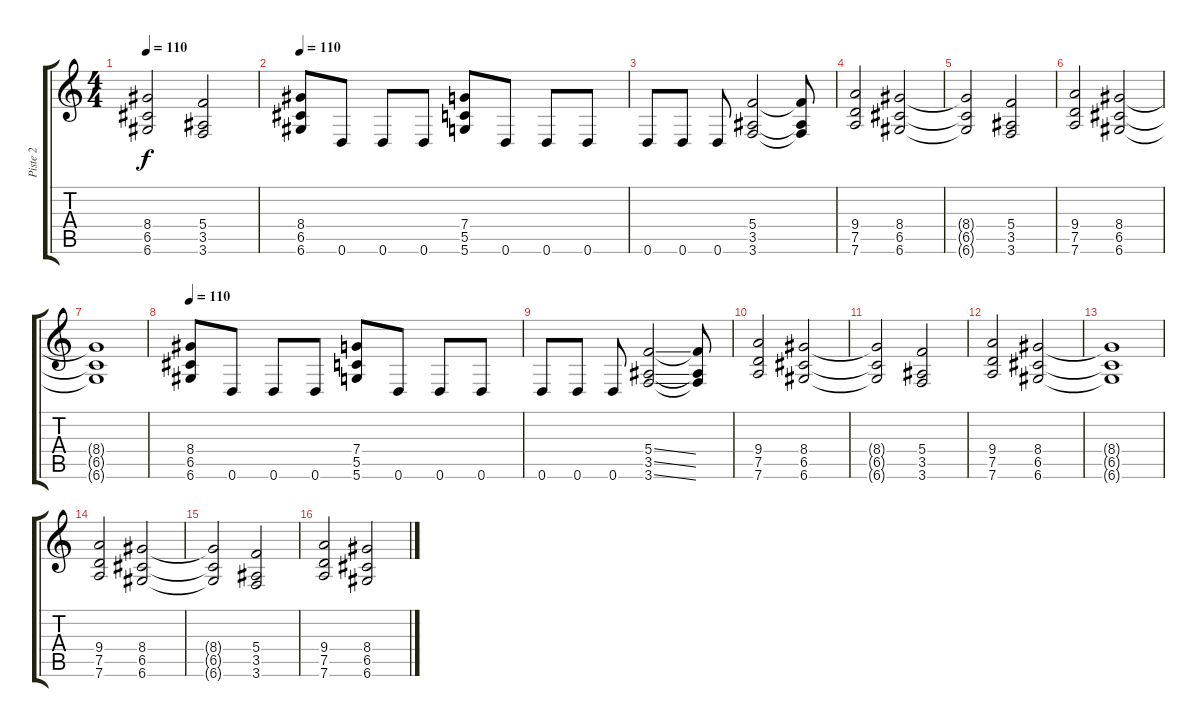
\track ("Piste 2" "Piste 2") {instrument distortionguitar}
\staff {score tabs}
\tuning (D4 A3 F3 C3 G2 D2) {hide}
\ts (4 4)
\tempo 110
\clef g2
\ks c
(8.4{t} 6.5{t} 6.6{t}).2{dy f} (5.4 3.5 3.6).2 |
\tempo 110
(8.4 6.5 6.6).8 0.6.8 0.6.8 0.6.8 (7.4 5.5 5.6).8 0.6.8 0.6.8 0.6.8 |
0.6.8 0.6.8 0.6.8 (5.4 3.5 3.6).2 (5.4{t} 3.5{t} 3.6{t}).8 |
(9.4 7.5 7.6).2 (8.4 6.5 6.6).2 |
(8.4{t} 6.5{t} 6.6{t}).2 (5.4 3.5 3.6).2 |
(9.4 7.5 7.6).2 (8.4 6.5 6.6).2 |
(8.4{t} 6.5{t} 6.6{t}).1 |
\tempo 110
(8.4 6.5 6.6).8 0.6.8 0.6.8 0.6.8 (7.4 5.5 5.6).8 0.6.8 0.6.8 0.6.8 |
0.6.8 0.6.8 0.6.8 (5.4{ss} 3.5{ss} 3.6{ss}).2 (5.4{t} 3.5{t} 3.6{t}).8 |
(9.4 7.5 7.6).2 (8.4 6.5 6.6).2 |
(8.4{t} 6.5{t} 6.6{t}).2 (5.4 3.5 3.6).2 |
(9.4 7.5 7.6).2 (8.4 6.5 6.6).2 |
(8.4{t} 6.5{t} 6.6{t}).1 |
(9.4 7.5 7.6).2 (8.4 6.5 6.6).2 |
(8.4{t} 6.5{t} 6.6{t}).2 (5.4 3.5 3.6).2 |
(9.4 7.5 7.6).2 (8.4 6.5 6.6).2
